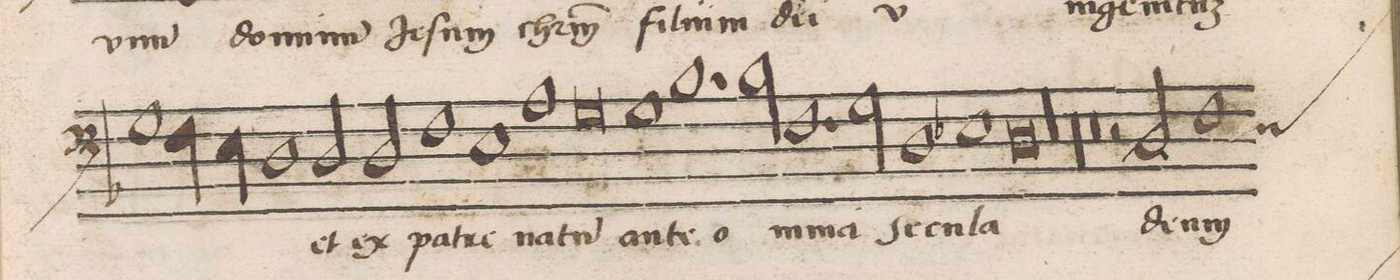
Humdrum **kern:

**kern	**text
*I"BASSVS	*
*clefF4	*
*k[b-]	*
*met(C|)	*
*M2/1	*
1G\	.
=29-	=29-
4F\	.
4E\	.
1D\	.
=30-	=30-
2D/	et
2D/	ex
1F\	pa-
=31-	=31-
1E\	-tre
1A\	na-
=32-	=32-
0G\	-tu(m)
=33-	=33-
1G\	an-
1.B-\	-te
=34-	=34-
2B-\	o-
1.F\	-mni-
=35-	=35-
2G\	-a
1D\	Se-
=36-	=36-
1E-X\	-cu-
0D\	-la
=37-	=37-
00r	.
=38-	=38-
=39-	=39-
00r	.
=40-	=40-
=41-	=41-
0r	.
=42-	=42-
2r	.
2D/	de-
=43-	=43-
*custos:E	*
1F\	-um
*-	*-
